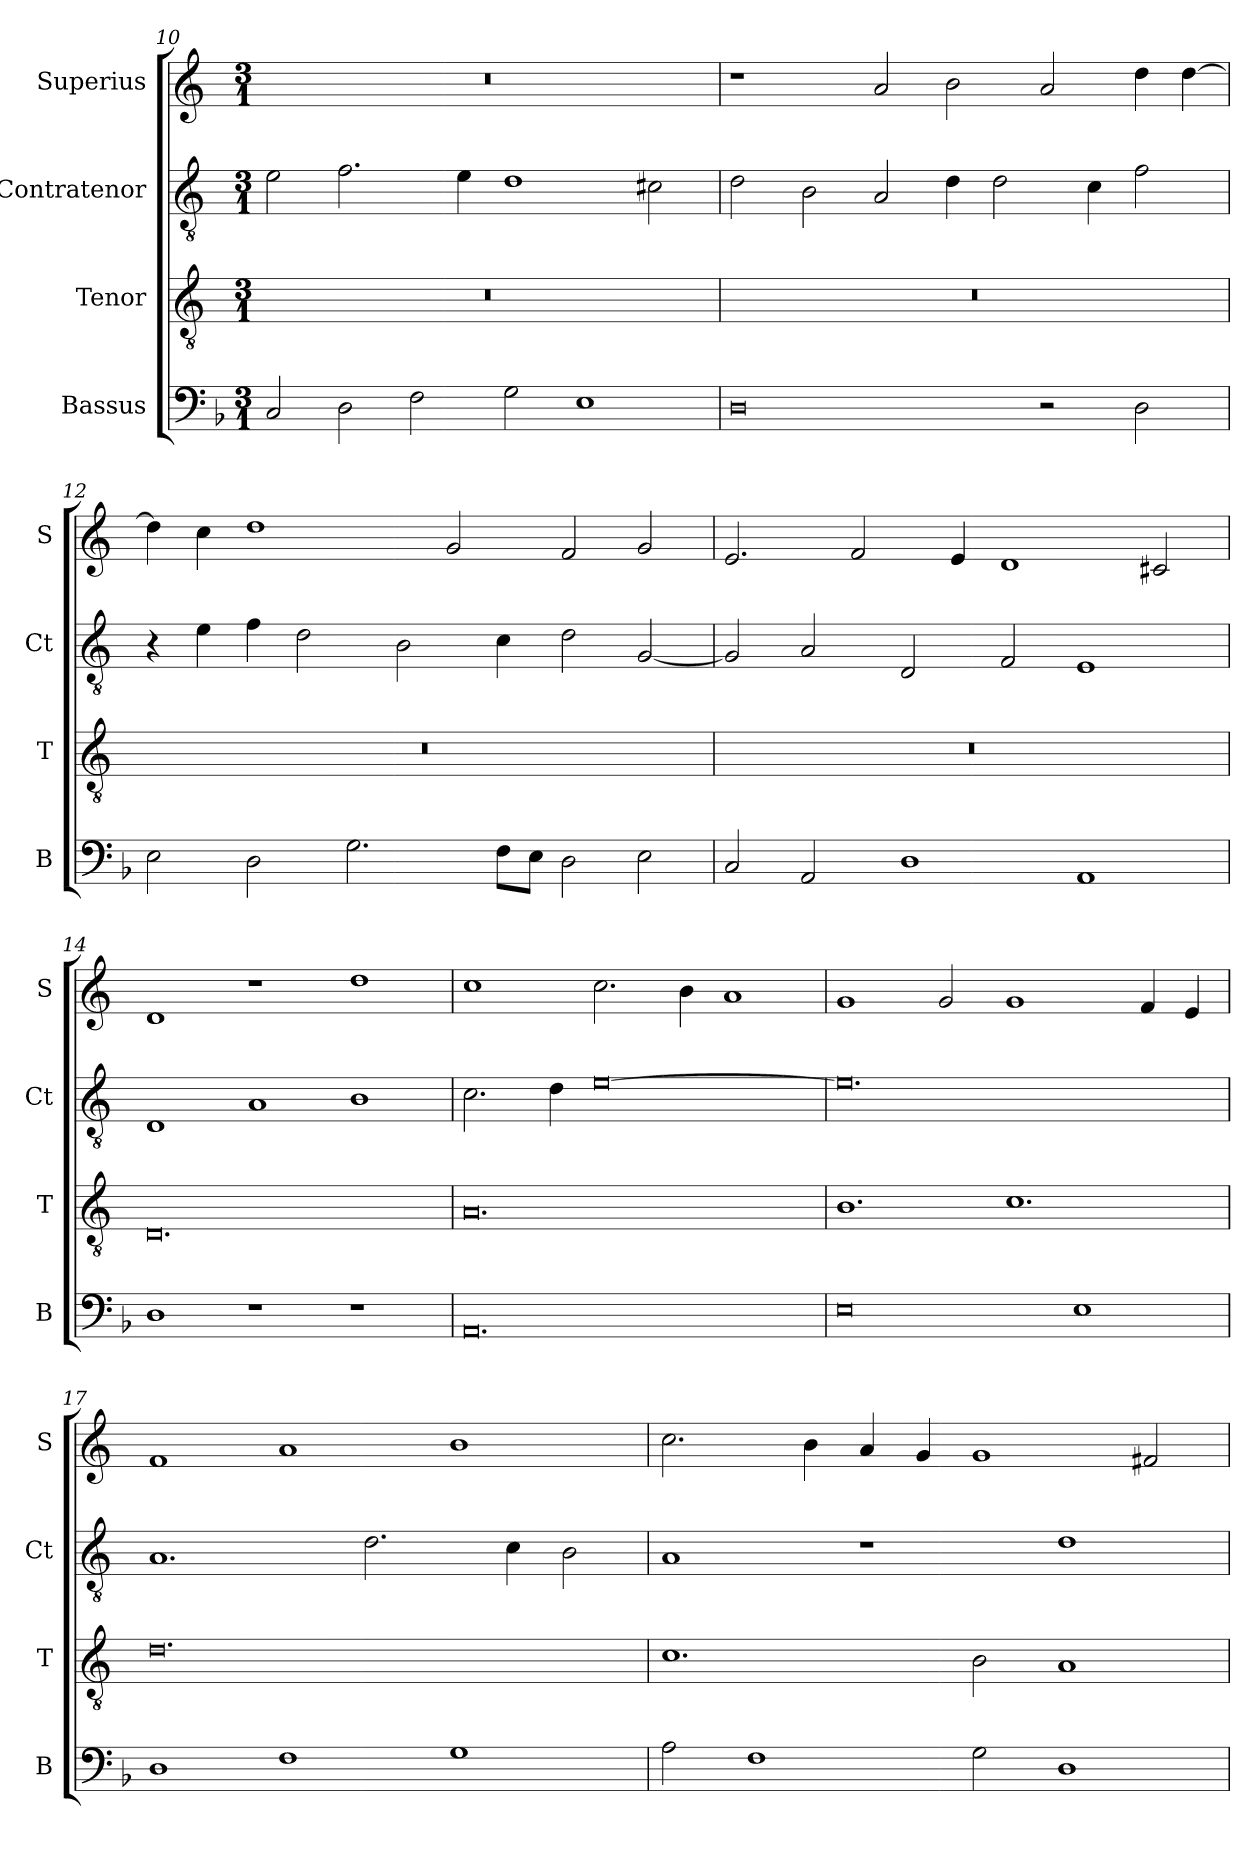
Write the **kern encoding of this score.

**kern	**kern	**kern	**kern
*part4	*part3	*part2	*part1
*staff4	*staff3	*staff2	*staff1
*I"Bassus	*I"Tenor	*I"Contratenor	*I"Superius
*I'B	*I'T	*I'Ct	*I'S
*clefF4	*clefGv2	*clefGv2	*clefG2
*k[b-]	*k[]	*k[]	*k[]
*M3/1	*M3/1	*M3/1	*M3/1
=10	=10	=10	=10
2C	0.r	2e	0.r
2D	.	2.f	.
2F	.	.	.
.	.	4e	.
2G	.	1d	.
1E	.	.	.
.	.	2c#X	.
=11	=11	=11	=11
0D	0.r	2d	1r
.	.	2B	.
.	.	2A	2a
.	.	4d	2b
.	.	2d	.
2r	.	.	2a
.	.	4c	.
2D	.	2f	4dd
.	.	.	[4dd
=12	=12	=12	=12
2E	0.r	4r	4dd]
.	.	4e	4cc
2D	.	4f	1dd
.	.	2d	.
2.G	.	.	.
.	.	2B	.
.	.	.	2g
8FL	.	4c	.
8EJ	.	.	.
2D	.	2d	2f
2E	.	[2G	2g
=13	=13	=13	=13
2C	0.r	2G]	2.e
2AA	.	2A	.
.	.	.	2f
1D	.	2D	.
.	.	.	4e
.	.	2F	1d
1AA	.	1E	.
.	.	.	2c#X
=14	=14	=14	=14
1D	0.D	1D	1d
1r	.	1A	1r
1r	.	1B	1dd
=15	=15	=15	=15
0.AA	0.A	2.c	1cc
.	.	4d	.
.	.	[0e	2.cc
.	.	.	4b
.	.	.	1a
=16	=16	=16	=16
0E	1.B	0.e]	1g
.	.	.	2g
.	1.c	.	1g
1E	.	.	.
.	.	.	4f
.	.	.	4e
=17	=17	=17	=17
1D	0.d	1.A	1f
1F	.	.	1a
.	.	2.d	.
1G	.	.	1b
.	.	4c	.
.	.	2B	.
=18	=18	=18	=18
2A	1.c	1A	2.cc
1F	.	.	.
.	.	.	4b
.	.	1r	4a
.	.	.	4g
2G	2B	.	1g
1D	1A	1d	.
.	.	.	2f#X
=	=	=	=
*-	*-	*-	*-
